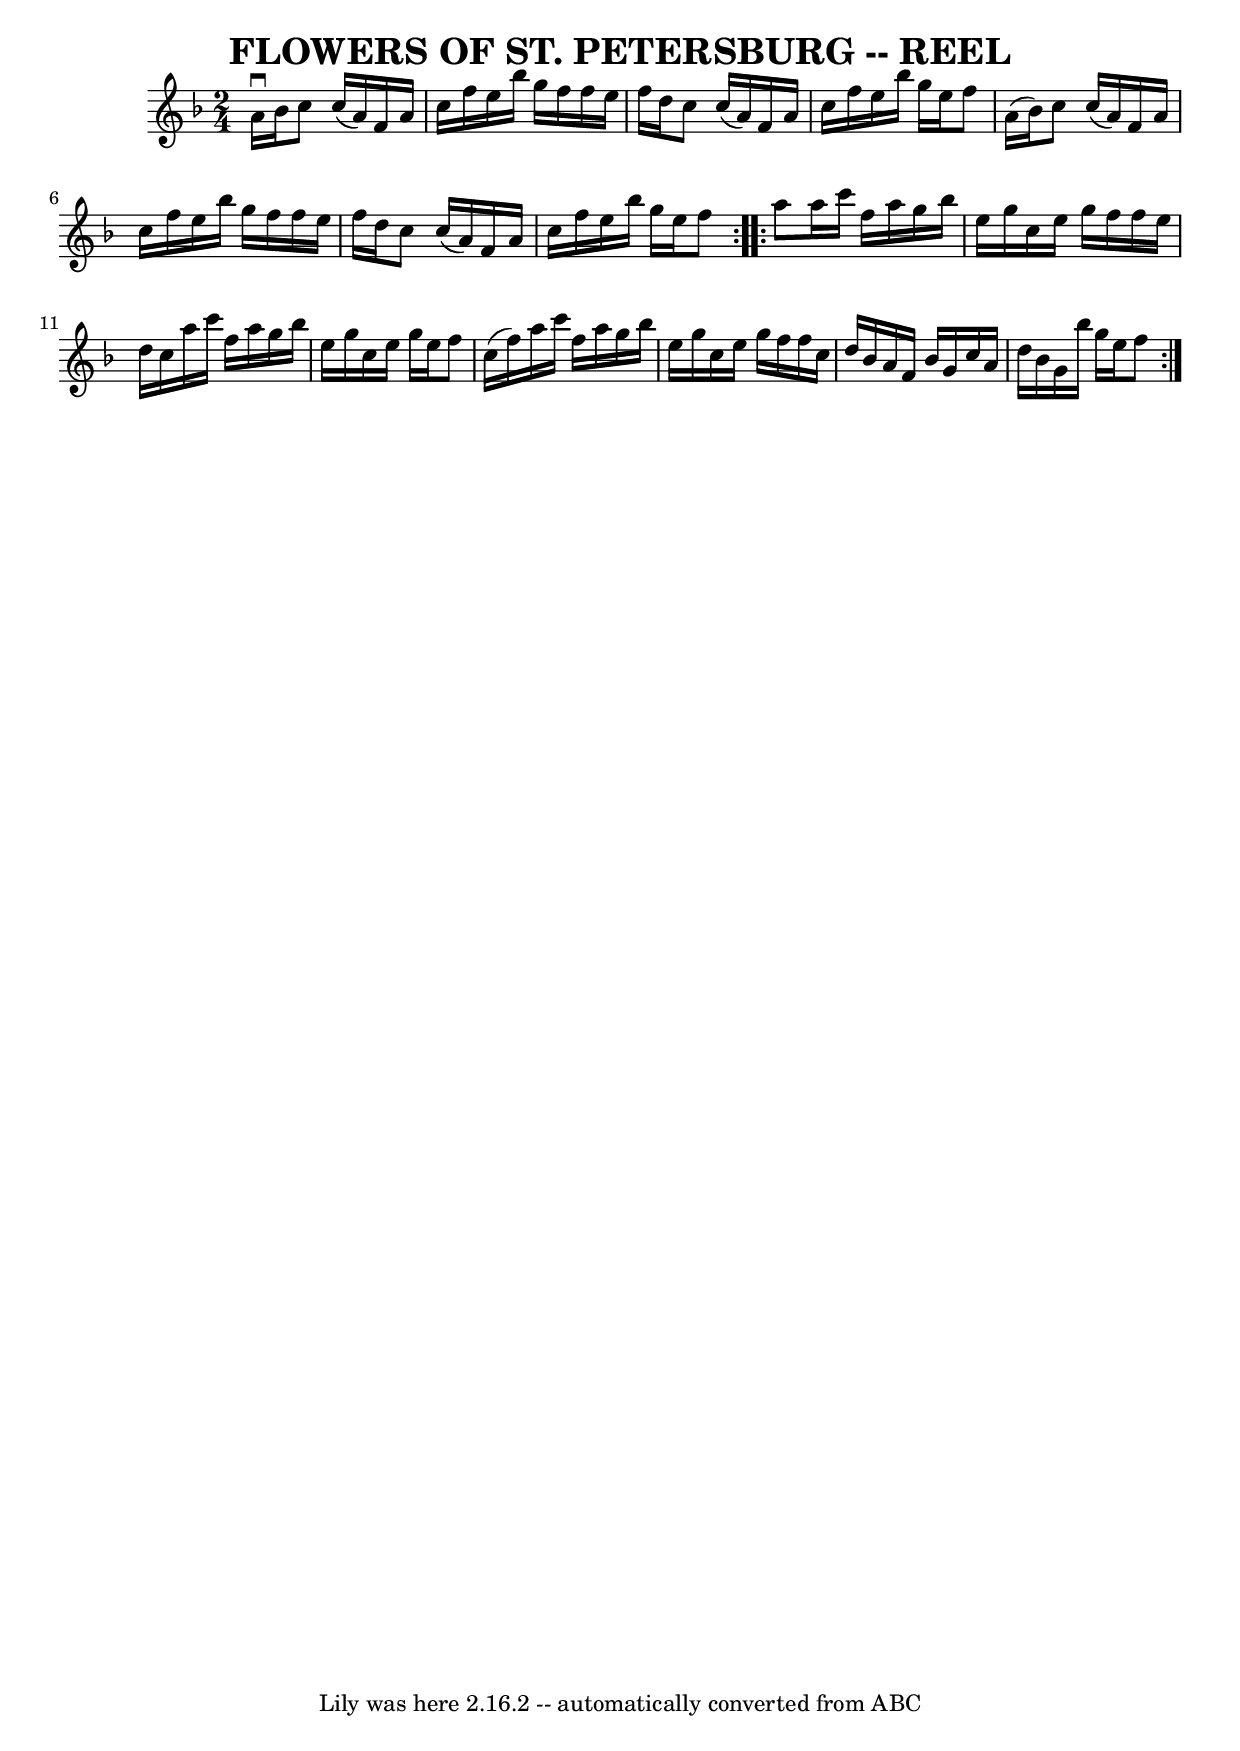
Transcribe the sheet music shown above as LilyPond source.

\version "2.7.40"
\include "Mammoth.ily"
\header {
	book = "Ryan's Mammoth Collection of Fiddle Tunes"
	crossRefNumber = "1"
	footnotes = ""
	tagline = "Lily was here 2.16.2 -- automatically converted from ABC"
	title = "FLOWERS OF ST. PETERSBURG -- REEL"
}
voicedefault =  {
\set Score.defaultBarType = "empty"

\repeat volta 2 {
\time 2/4 \key f \major a'16^\downbow bes'16        |
 c''8    
c''16 (a'16) f'16 a'16 c''16 f''16    |
 e''16    
bes''16 g''16 f''16 f''16 e''16 f''16 d''16    |
   
c''8 c''16 (a'16) f'16 a'16 c''16 f''16    |
 e''16 
 bes''16 g''16 e''16 f''8 a'16 (bes'16)   |
     
|
 c''8 c''16 (a'16) f'16 a'16 c''16 f''16    
|
 e''16 bes''16 g''16 f''16 f''16 e''16 f''16    
d''16    |
 c''8 c''16 (a'16) f'16 a'16 c''16 f''16 
   |
 e''16 bes''16 g''16 e''16 f''8    }     
\repeat volta 2 { a''8        |
 a''16 c'''16 f''16 a''16    
g''16 bes''16 e''16 g''16    |
 c''16 e''16 g''16    
f''16 f''16 e''16 d''16 c''16    |
 a''16 c'''16    
f''16 a''16 g''16 bes''16 e''16 g''16    |
 c''16    
e''16 g''16 e''16 f''8 c''16 (f''16)   |
     |
  
 a''16 c'''16 f''16 a''16 g''16 bes''16 e''16 g''16    
|
 c''16 e''16 g''16 f''16 f''16 c''16 d''16    
bes'16    |
 a'16 f'16 bes'16 g'16 c''16 a'16 d''16   
 bes'16    |
 g'16 bes''16 g''16 e''16 f''8    }   
}

\score{
    <<

	\context Staff="default"
	{
	    \voicedefault 
	}

    >>
	\layout {
	}
	\midi {}
}
